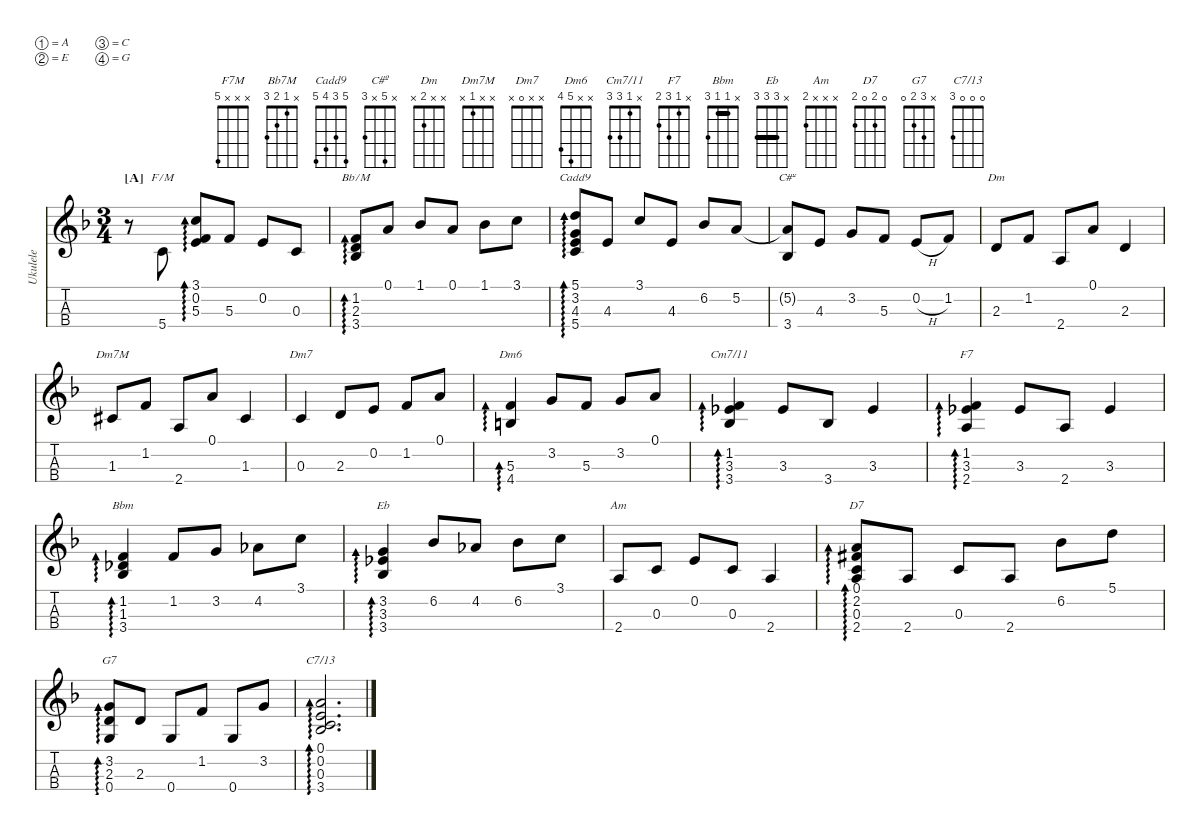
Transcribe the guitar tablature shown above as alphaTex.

\defaultSystemsLayout 4
\hideDynamics
\bracketExtendMode nobrackets
\otherSystemsTrackNameOrientation horizontal
\defaultBarNumberDisplay Hide
\track ("Ukulele" "Ukulele") {defaultSystemsLayout 6 instrument acousticguitarnylon}
\staff {score tabs}
\tuning (A4 E4 C4 G3)
\displaytranspose 0
\chord ("F7M" x x x 5)
\chord ("Bb7M" x 1 2 3)
\chord ("Cadd9" 5 3 4 5)
\chord ("C#º" x 5 x 3)
\chord ("Dm" x x 2 x)
\chord ("Dm7M" x x 1 x)
\chord ("Dm7" x x 0 x)
\chord ("Dm6" x x 5 4)
\chord ("Cm7/11" x 1 3 3)
\chord ("F7" x 1 3 2)
\chord ("Bbm" x 1 1 3) {barre 1}
\chord ("Eb" x 3 3 3) {barre (3 3)}
\chord ("Am" x x x 2)
\chord ("D7" 0 2 0 2)
\chord ("G7" x 3 2 0)
\chord ("C7/13" 0 0 0 3)
\ts (3 4)
\beaming (8 2 2 2)
\section ("A" "")
\tempo (90 hide)
\clef g2
\ks f
r.8{dy mf instrument acousticguitarnylon beam Down} 5.4{acc forcenatural}.8{ch "F7M" beam Up} (5.3{acc forcenatural} 0.2{acc forcenatural} 3.1{acc forcenatural}).8{ad 0 beam Up} 5.3{acc forcenatural}.8{beam Up} 0.2{acc forcenatural}.8{beam Up} 0.3{acc forcenatural}.8{beam Up} |
(1.2{acc forcenatural} 2.3{acc forcenatural} 3.4{acc b}).8{ad 0 ch "Bb7M" beam Up} 0.1{acc forcenatural}.8{beam Up} 1.1{acc b}.8{beam Up} 0.1{acc forcenatural}.8{beam Up} 1.1{acc b}.8{beam Down} 3.1{acc forcenatural}.8{beam Down} |
(5.1{acc forcenatural} 3.2{acc forcenatural} 4.3{acc forcenatural} 5.4{acc forcenatural}).8{ad 0 ch "Cadd9" beam Up} 4.3{acc forcenatural}.8{beam Up} 3.1{acc forcenatural}.8{beam Up} 4.3{acc forcenatural}.8{beam Up} 6.2{acc b}.8{beam Up} 5.2{acc forcenatural}.8{beam Up} |
(5.2{t acc forcenatural} 3.4{acc b}).8{ch "C#º" beam Up} 4.3{acc forcenatural}.8{beam Up} 3.2{acc forcenatural}.8{beam Up} 5.3{acc forcenatural}.8{beam Up} 0.2{h acc forcenatural}.8{beam Up} 1.2{acc forcenatural}.8{beam Up} |
2.3{acc forcenatural}.8{ch "Dm" beam Up} 1.2{acc forcenatural}.8{beam Up} 2.4{acc forcenatural}.8{beam Up} 0.1{acc forcenatural}.8{beam Up} 2.3{acc forcenatural}.4{beam Up} |
1.3{acc #}.8{ch "Dm7M" beam Up} 1.2{acc forcenatural}.8{beam Up} 2.4{acc forcenatural}.8{beam Up} 0.1{acc forcenatural}.8{beam Up} 1.3{acc #}.4{beam Up} |
0.3{acc forcenatural}.4{ch "Dm7" beam Up} 2.3{acc forcenatural}.8{beam Up} 0.2{acc forcenatural}.8{beam Up} 1.2{acc forcenatural}.8{beam Up} 0.1{acc forcenatural}.8{beam Up} |
(5.3{acc forcenatural} 4.4{acc forcenatural}).4{ad 0 ch "Dm6" beam Up} 3.2{acc forcenatural}.8{beam Up} 5.3{acc forcenatural}.8{beam Up} 3.2{acc forcenatural}.8{beam Up} 0.1{acc forcenatural}.8{beam Up} |
(1.2{acc forcenatural} 3.3{acc b} 3.4{acc b}).4{ad 0 ch "Cm7/11" beam Up} 3.3{acc b}.8{beam Up} 3.4{acc b}.8{beam Up} 3.3{acc b}.4{beam Up} |
(1.2{acc forcenatural} 3.3{acc b} 2.4{acc forcenatural}).4{ad 0 ch "F7" beam Up} 3.3{acc b}.8{beam Up} 2.4{acc forcenatural}.8{beam Up} 3.3{acc b}.4{beam Up} |
(1.2{acc forcenatural} 1.3{acc b} 3.4{acc b}).4{ad 0 ch "Bbm" beam Up} 1.2{acc forcenatural}.8{beam Up} 3.2{acc forcenatural}.8{beam Up} 4.2{acc b}.8{beam Down} 3.1{acc forcenatural}.8{beam Down} |
(3.2{acc forcenatural} 3.3{acc b} 3.4{acc b}).4{ad 0 ch "Eb" beam Up} 6.2{acc b}.8{beam Up} 4.2{acc b}.8{beam Up} 6.2{acc b}.8{beam Down} 3.1{acc forcenatural}.8{beam Down} |
2.4{acc forcenatural}.8{ch "Am" beam Up} 0.3{acc forcenatural}.8{beam Up} 0.2{acc forcenatural}.8{beam Up} 0.3{acc forcenatural}.8{beam Up} 2.4{acc forcenatural}.4{beam Up} |
(2.4{acc forcenatural} 0.3{acc forcenatural} 2.2{acc #} 0.1{acc forcenatural}).8{ad 0 ch "D7" beam Up} 2.4{acc forcenatural}.8{beam Up} 0.3{acc forcenatural}.8{beam Up} 2.4{acc forcenatural}.8{beam Up} 6.2{acc b}.8{beam Down} 5.1{acc forcenatural}.8{beam Down} |
(3.2{acc forcenatural} 2.3{acc forcenatural} 0.4{acc forcenatural}).8{ad 0 ch "G7" beam Up} 2.3{acc forcenatural}.8{beam Up} 0.4{acc forcenatural}.8{beam Up} 1.2{acc forcenatural}.8{beam Up} 0.4{acc forcenatural}.8{beam Up} 3.2{acc forcenatural}.8{beam Up} |
(0.2{acc forcenatural} 0.3{acc forcenatural} 3.4{acc b} 0.1{acc forcenatural}).2{d ad 0 ch "C7/13" beam Up}
